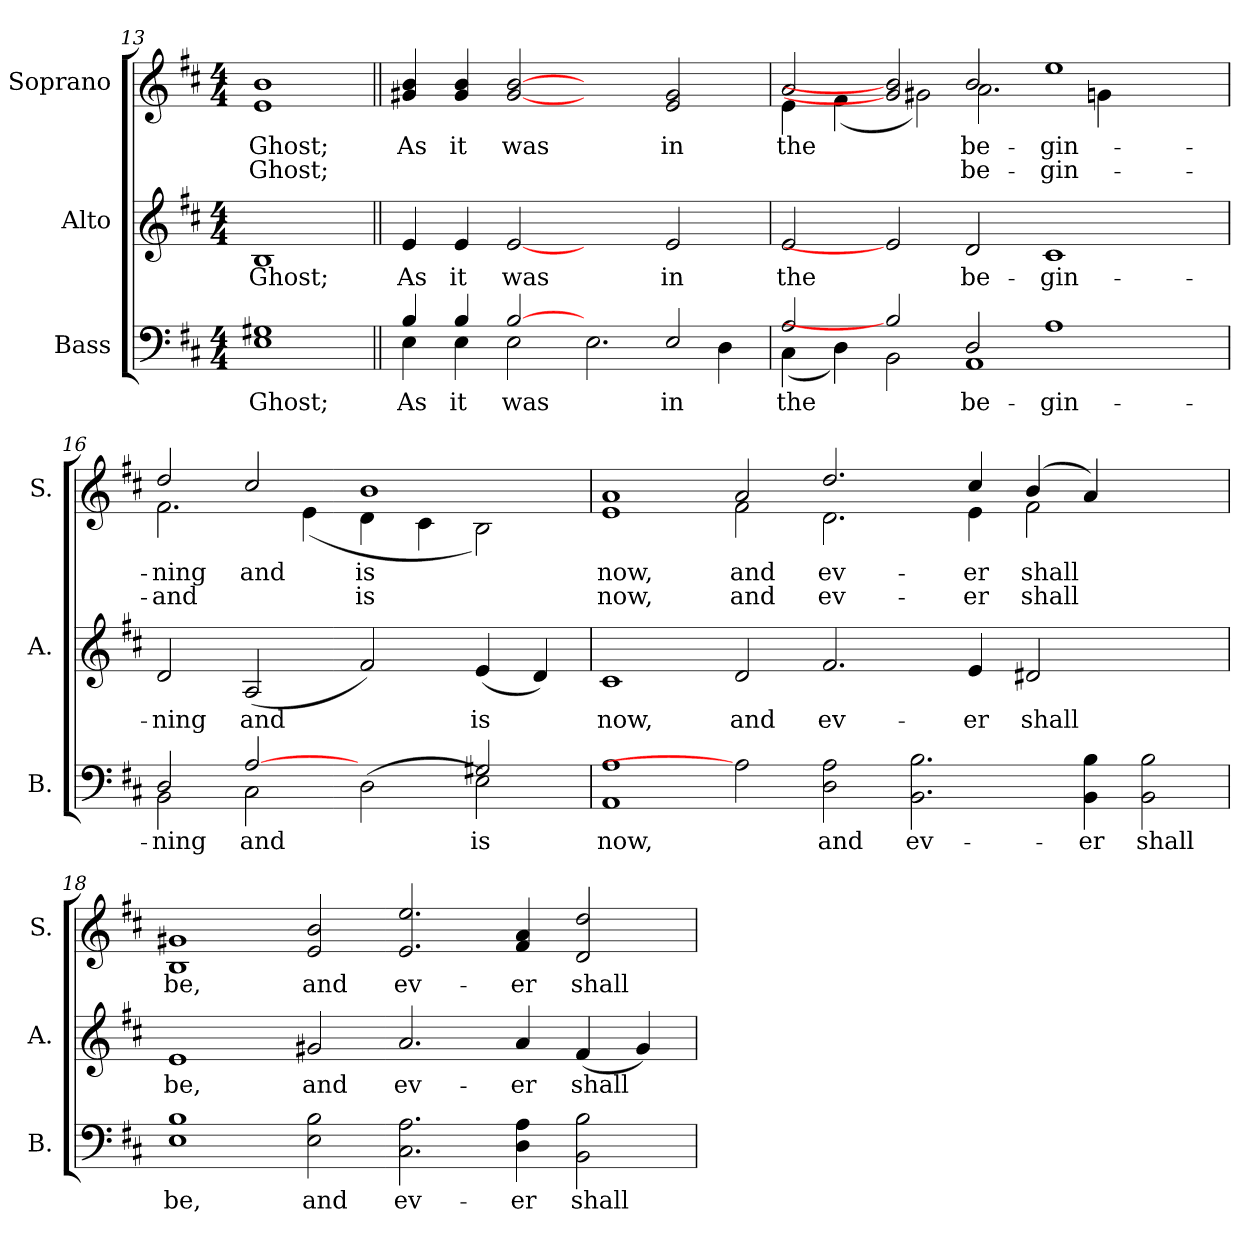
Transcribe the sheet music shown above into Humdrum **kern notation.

**kern	**text	**kern	**text	**kern	**text	**text
*part3	*part3	*part2	*part2	*part1	*part1	*part1
*staff3	*staff3	*staff2	*staff2	*staff1	*staff1	*staff1
*I"Bass	*	*I"Alto	*	*I"Soprano	*	*
*I'B.	*	*I'A.	*	*I'S.	*	*
*clefF4	*	*clefG2	*	*clefG2	*	*
*k[f#c#]	*	*k[f#c#]	*	*k[f#c#]	*	*
*D:	*	*D:	*	*D:	*	*
*M4/4	*	*M4/4	*	*M4/4	*	*
=13	=13	=13	=13	=13	=13	=13
!	!LO:LY:b:color=#000000	!	!	!	!	!
!	!	!	!LO:LY:b:color=#000000	!	!	!
!	!	!	!	!	!LO:LY:a:color=#000000	!LO:LY:b:color=#000000
1Ei 1G#Xi	Ghost;	1Bi	Ghost;	1ei 1bi	Ghost;	Ghost;
!!LO:LB:g=z
=14||	=14||	=14||	=14||	=14||	=14||	=14||
!	!LO:LY:b:color=#000000	!	!	!	!	!
*^	*	*	*	*	*	*
!	!	!	!	!LO:LY:b:color=#000000	!	!	!
!	!	!	!	!	!	!LO:LY:b:color=#000000	!
4Bi/	4Ei\	As	4ei/	As	4g#Xi/ 4bi	As	.
!	!	!LO:LY:b:color=#000000	!	!	!	!	!
!	!	!	!	!LO:LY:b:color=#000000	!	!	!
!	!	!	!	!	!	!LO:LY:b:color=#000000	!
4Bi/	4Ei\	it	4ei/	it	4g#i/ 4bi	it	.
!	!	!LO:LY:b:color=#000000	!	!	!	!	!
!	!	!	!	!LO:LY:b:color=#000000	!	!	!
!	!	!	!	!	!	!LO:LY:b:color=#000000	!
[2Bi	2Ei\	was	[2ei	was	[2g#i [2bi	was	.
2ryy	2.Ei\	.	2ryy	.	2ryy	.	.
!	!	!LO:LY:b:color=#000000	!	!	!	!	!
!	!	!	!	!LO:LY:b:color=#000000	!	!	!
!	!	!	!	!	!	!LO:LY:b:color=#000000	!
2Ei/	.	in	2ei/	in	2ei/ 2g#i	in	.
.	4Di\	.	.	.	.	.	.
=15	=15	=15	=15	=15	=15	=15	=15
!	!	!LO:LY:b:color=#000000	!	!	!	!	!
!	!	!	!	!LO:LY:b:color=#000000	!	!	!
!	!	!	!	!	!	!LO:LY:b:color=#000000	!
*	*	*	*	*	*^	*	*
2Ai/	(4C#i\	the	2ei/	the	2ai/	4ei\	the	.
.	4Di\)	.	.	.	.	(4f#i\	.	.
2Bi]	2BBi\	.	2ei]	.	2g#i] 2bi]	2g#Xi\)	.	.
!	!	!LO:LY:b:color=#000000	!	!	!	!	!	!
!	!	!	!	!LO:LY:b:color=#000000	!	!	!	!
!	!	!	!	!	!	!	!LO:LY:a:color=#000000	!LO:LY:b:color=#000000
2Di/	1AAi	be-	2di/	be-	2bi/	2.ai\	-be-	be-
!	!	!LO:LY:b:color=#000000	!	!	!	!	!	!
!	!	!	!	!LO:LY:b:color=#000000	!	!	!	!
!	!	!	!	!	!	!	!LO:LY:a:color=#000000	!LO:LY:b:color=#000000
1Ai	.	-gin-	1c#i	-gin-	1eei	.	-gin-	-gin-
.	.	.	.	.	.	4gni\	.	.
.	2ryy	.	.	.	.	2ryy	.	.
=16	=16	=16	=16	=16	=16	=16	=16	=16
!	!	!LO:LY:b:color=#000000	!	!	!	!	!	!
!	!	!	!	!LO:LY:b:color=#000000	!	!	!	!
!	!	!	!	!	!	!	!LO:LY:a:color=#000000	!LO:LY:b:color=#000000
2Di/	2BBi\	-ning	2di/	-ning	2ddi/	2.f#i\	ning	and
!	!	!LO:LY:b:color=#000000	!	!	!	!	!	!
!	!	!	!	!LO:LY:b:color=#000000	!	!	!	!
!	!	!	!	!	!	!	!LO:LY:a:color=#000000	!
[2Ai	2C#i\	and	(2Ai/	and	2cc#i/	.	and	.
.	.	.	.	.	.	(4ei\	.	.
!	!	!	!	!	!	!	!LO:LY:a:color=#000000	!LO:LY:b:color=#000000
2ryy	(2Di\	.	2f#i/)	.	1bi	4di\	is	is
.	.	.	.	.	.	4c#i\	.	.
!	!	!LO:LY:b:color=#000000	!	!	!	!	!	!
!	!	!	!	!LO:LY:b:color=#000000	!	!	!	!
2G#Xi/	2Ei\)	is	(4ei/	is	.	2Bi\)	.	.
.	.	.	4di/)	.	.	.	.	.
*v	*v	*	*	*	*	*	*	*
=17	=17	=17	=17	=17	=17	=17	=17
!	!LO:LY:b:color=#000000	!	!	!	!	!	!
!	!	!	!LO:LY:b:color=#000000	!	!	!	!
!	!	!	!	!	!	!LO:LY:a:color=#000000	!LO:LY:b:color=#000000
1AAi 1Ai	now,	1c#i	now,	1ai	1ei	now,	now,
!	!	!	!LO:LY:b:color=#000000	!	!	!	!
!	!	!	!	!	!	!LO:LY:a:color=#000000	!LO:LY:b:color=#000000
2Ai]	.	2di/	and	2ai/	2f#i\	and	and
!	!LO:LY:b:color=#000000	!	!	!	!	!	!
!	!	!	!LO:LY:b:color=#000000	!	!	!	!
!	!	!	!	!	!	!LO:LY:a:color=#000000	!LO:LY:b:color=#000000
2Di\ 2Ai	and	2.f#i/	ev-	2.ddi/	2.di\	-ev-	ev-
!	!LO:LY:b:color=#000000	!	!	!	!	!	!
2.BBi\ 2.Bi	ev-	.	.	.	.	.	.
!	!	!	!LO:LY:b:color=#000000	!	!	!	!
!	!	!	!	!	!	!LO:LY:a:color=#000000	!LO:LY:b:color=#000000
.	.	4ei/	-er	4cc#i/	4ei\	er	-er
!	!	!	!LO:LY:b:color=#000000	!	!	!	!
!	!	!	!	!	!	!LO:LY:a:color=#000000	!LO:LY:b:color=#000000
.	.	2d#Xi/	shall	(4bi/	2f#i\	shall	shall
!	!LO:LY:b:color=#000000	!	!	!	!	!	!
4BBi\ 4Bi	-er	.	.	4ai/)	.	.	.
!	!LO:LY:b:color=#000000	!	!	!	!	!	!
2BBi\ 2Bi	shall	2ryy	.	2ryy	2ryy	.	.
*	*	*	*	*v	*v	*	*
!!LO:PB:g=z
=18	=18	=18	=18	=18	=18	=18
*	*	*	*	*^	*	*
!	!LO:LY:b:color=#000000	!	!	!	!	!	!
*	*	*	*	*v	*v	*	*
*	*	*	*	*^	*	*
!	!	!	!LO:LY:b:color=#000000	!	!	!	!
*	*	*	*	*v	*v	*	*
*	*	*	*	*^	*	*
!	!	!	!	!	!	!LO:LY:b:color=#000000	!
*	*	*	*	*v	*v	*	*
1Ei 1Bi	be,	1ei	be,	1Bi 1g#Xi	be,	.
!	!LO:LY:b:color=#000000	!	!	!	!	!
!	!	!	!LO:LY:b:color=#000000	!	!	!
!	!	!	!	!	!LO:LY:b:color=#000000	!
2Ei\ 2Bi	and	2g#Xi/	and	2ei/ 2bi	and	.
!	!LO:LY:b:color=#000000	!	!	!	!	!
!	!	!	!LO:LY:b:color=#000000	!	!	!
!	!	!	!	!	!LO:LY:b:color=#000000	!
2.C#i\ 2.Ai	ev-	2.ai/	ev-	2.ei/ 2.eei	ev-	.
!	!LO:LY:b:color=#000000	!	!	!	!	!
!	!	!	!LO:LY:b:color=#000000	!	!	!
!	!	!	!	!	!LO:LY:b:color=#000000	!
4Di\ 4Ai	-er	4ai/	-er	4f#i/ 4ai	-er	.
!	!LO:LY:b:color=#000000	!	!	!	!	!
!	!	!	!LO:LY:b:color=#000000	!	!	!
!	!	!	!	!	!LO:LY:b:color=#000000	!
2BBi\ 2Bi	shall	(4f#i/	shall	2di/ 2ddi	shall	.
.	.	4g#i/)	.	.	.	.
=	=	=	=	=	=	=
*-	*-	*-	*-	*-	*-	*-
